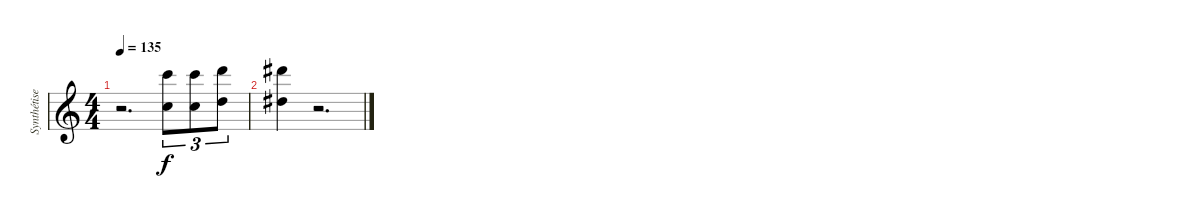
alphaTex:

\track ("Synthétiseur" "Synthétise") {instrument orchestrahit}
\staff {score}
\tuning (E4 B3 G3 D3 A2 E2) {hide}
\ts (4 4)
\tempo 135
\clef g2
\ks c
r.2{d dy f} (20.1 17.3).8{tu (3 2)} (20.1 17.3).8{tu (3 2)} (22.1 19.3).8{tu (3 2)} |
(23.1 20.3).4 r.2{d}
